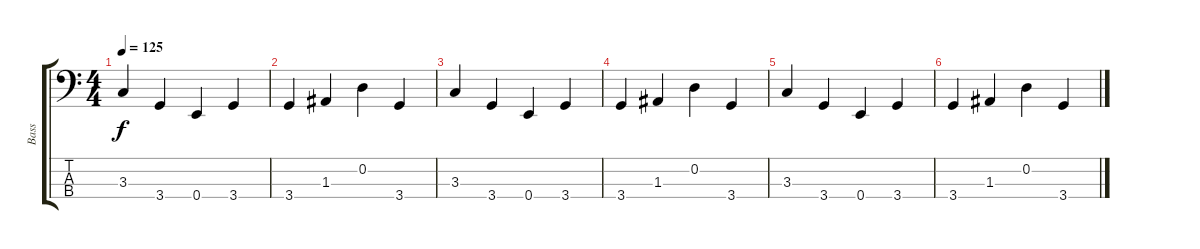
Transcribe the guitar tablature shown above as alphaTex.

\track ("Bass" "Bass") {instrument slapbass2}
\staff {score tabs}
\tuning (G2 D2 A1 E1) {hide}
\ts (4 4)
\tempo 125
\clef f4
\ks c
3.3.4{dy f} 3.4.4 0.4.4 3.4.4 |
3.4.4 1.3.4 0.2.4 3.4.4 |
3.3.4 3.4.4 0.4.4 3.4.4 |
3.4.4 1.3.4 0.2.4 3.4.4 |
3.3.4 3.4.4 0.4.4 3.4.4 |
3.4.4 1.3.4 0.2.4 3.4.4
